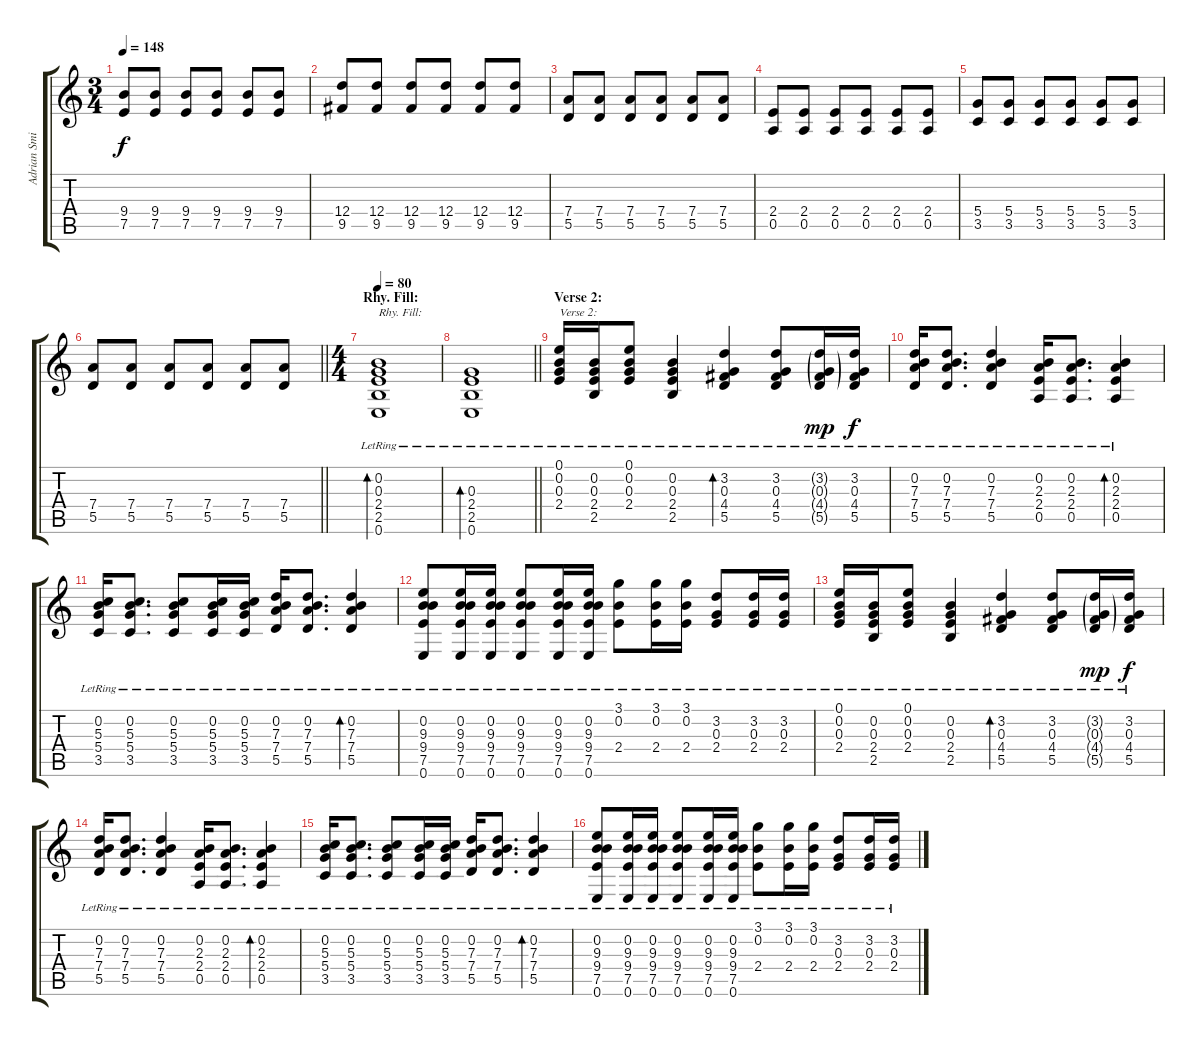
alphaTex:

\track ("Adrian Smith" "Adrian Smi") {instrument overdrivenguitar}
\staff {score tabs}
\tuning (E4 B3 G3 D3 A2 E2) {hide}
\ts (3 4)
\tempo 148
\clef g2
\ks c
(9.4 7.5).8{dy f} (9.4 7.5).8 (9.4 7.5).8 (9.4 7.5).8 (9.4 7.5).8 (9.4 7.5).8 |
(12.4 9.5).8 (12.4 9.5).8 (12.4 9.5).8 (12.4 9.5).8 (12.4 9.5).8 (12.4 9.5).8 |
(7.4 5.5).8 (7.4 5.5).8 (7.4 5.5).8 (7.4 5.5).8 (7.4 5.5).8 (7.4 5.5).8 |
(2.4 0.5).8 (2.4 0.5).8 (2.4 0.5).8 (2.4 0.5).8 (2.4 0.5).8 (2.4 0.5).8 |
(5.4 3.5).8 (5.4 3.5).8 (5.4 3.5).8 (5.4 3.5).8 (5.4 3.5).8 (5.4 3.5).8 |
\barLineRight lightlight
(7.4 5.5).8 (7.4 5.5).8 (7.4 5.5).8 (7.4 5.5).8 (7.4 5.5).8 (7.4 5.5).8 |
\ts (4 4)
\section ("" "Rhy. Fill:")
\tempo 80
(0.2{lr} 0.3{lr} 2.4{lr} 2.5{lr} 0.6{lr}).1{bd 240 txt "Rhy. Fill:" instrument electricguitarclean} |
\barLineRight lightlight
(0.3{lr} 2.4{lr} 2.5{lr} 0.6{lr}).1{bd 240} |
\section ("" "Verse 2:")
(0.1{lr} 0.2{lr} 0.3{lr} 2.4{lr}).16{txt "Verse 2:"} (0.2{lr} 0.3{lr} 2.4{lr} 2.5{lr}).16 (0.1{lr} 0.2{lr} 0.3{lr} 2.4{lr}).8 (0.2{lr} 0.3{lr} 2.4{lr} 2.5{lr}).4 (3.2{lr} 0.3{lr} 4.4{lr} 5.5{lr}).4{bd 120} (3.2{lr} 0.3{lr} 4.4{lr} 5.5{lr}).8 (3.2{g lr} 0.3{g lr} 4.4{g lr} 5.5{g lr}).16{dy mp} (3.2{lr} 0.3{lr} 4.4{lr} 5.5{lr}).16{dy f} |
(0.2{lr} 7.3{lr} 7.4{lr} 5.5{lr}).16 (0.2{lr} 7.3{lr} 7.4{lr} 5.5{lr}).8{d} (0.2{lr} 7.3{lr} 7.4{lr} 5.5{lr}).4 (0.2{lr} 2.3{lr} 2.4{lr} 0.5{lr}).16 (0.2{lr} 2.3{lr} 2.4{lr} 0.5{lr}).8{d} (0.2{lr} 2.3{lr} 2.4{lr} 0.5{lr}).4{bd 120} |
(0.2{lr} 5.3{lr} 5.4{lr} 3.5{lr}).16 (0.2{lr} 5.3{lr} 5.4{lr} 3.5{lr}).8{d} (0.2{lr} 5.3{lr} 5.4{lr} 3.5{lr}).8 (0.2{lr} 5.3{lr} 5.4{lr} 3.5{lr}).16 (0.2{lr} 5.3{lr} 5.4{lr} 3.5{lr}).16 (0.2{lr} 7.3{lr} 7.4{lr} 5.5{lr}).16 (0.2{lr} 7.3{lr} 7.4{lr} 5.5{lr}).8{d} (0.2{lr} 7.3{lr} 7.4{lr} 5.5{lr}).4{bd 120} |
(0.2{lr} 9.3{lr} 9.4{lr} 7.5{lr} 0.6{lr}).8 (0.2{lr} 9.3{lr} 9.4{lr} 7.5{lr} 0.6{lr}).16 (0.2{lr} 9.3{lr} 9.4{lr} 7.5{lr} 0.6{lr}).16 (0.2{lr} 9.3{lr} 9.4{lr} 7.5{lr} 0.6{lr}).8 (0.2{lr} 9.3{lr} 9.4{lr} 7.5{lr} 0.6{lr}).16 (0.2{lr} 9.3{lr} 9.4{lr} 7.5{lr} 0.6{lr}).16 (3.1{lr} 0.2{lr} 2.4{lr}).8 (3.1{lr} 0.2{lr} 2.4{lr}).16 (3.1{lr} 0.2{lr} 2.4{lr}).16 (3.2{lr} 0.3{lr} 2.4{lr}).8 (3.2{lr} 0.3{lr} 2.4{lr}).16 (3.2{lr} 0.3{lr} 2.4{lr}).16 |
(0.1{lr} 0.2{lr} 0.3{lr} 2.4{lr}).16 (0.2{lr} 0.3{lr} 2.4{lr} 2.5{lr}).16 (0.1{lr} 0.2{lr} 0.3{lr} 2.4{lr}).8 (0.2{lr} 0.3{lr} 2.4{lr} 2.5{lr}).4 (3.2{lr} 0.3{lr} 4.4{lr} 5.5{lr}).4{bd 120} (3.2{lr} 0.3{lr} 4.4{lr} 5.5{lr}).8 (3.2{g lr} 0.3{g lr} 4.4{g lr} 5.5{g lr}).16{dy mp} (3.2{lr} 0.3{lr} 4.4{lr} 5.5{lr}).16{dy f} |
(0.2{lr} 7.3{lr} 7.4{lr} 5.5{lr}).16 (0.2{lr} 7.3{lr} 7.4{lr} 5.5{lr}).8{d} (0.2{lr} 7.3{lr} 7.4{lr} 5.5{lr}).4 (0.2{lr} 2.3{lr} 2.4{lr} 0.5{lr}).16 (0.2{lr} 2.3{lr} 2.4{lr} 0.5{lr}).8{d} (0.2{lr} 2.3{lr} 2.4{lr} 0.5{lr}).4{bd 120} |
(0.2{lr} 5.3{lr} 5.4{lr} 3.5{lr}).16 (0.2{lr} 5.3{lr} 5.4{lr} 3.5{lr}).8{d} (0.2{lr} 5.3{lr} 5.4{lr} 3.5{lr}).8 (0.2{lr} 5.3{lr} 5.4{lr} 3.5{lr}).16 (0.2{lr} 5.3{lr} 5.4{lr} 3.5{lr}).16 (0.2{lr} 7.3{lr} 7.4{lr} 5.5{lr}).16 (0.2{lr} 7.3{lr} 7.4{lr} 5.5{lr}).8{d} (0.2{lr} 7.3{lr} 7.4{lr} 5.5{lr}).4{bd 120} |
(0.2{lr} 9.3{lr} 9.4{lr} 7.5{lr} 0.6{lr}).8 (0.2{lr} 9.3{lr} 9.4{lr} 7.5{lr} 0.6{lr}).16 (0.2{lr} 9.3{lr} 9.4{lr} 7.5{lr} 0.6{lr}).16 (0.2{lr} 9.3{lr} 9.4{lr} 7.5{lr} 0.6{lr}).8 (0.2{lr} 9.3{lr} 9.4{lr} 7.5{lr} 0.6{lr}).16 (0.2{lr} 9.3{lr} 9.4{lr} 7.5{lr} 0.6{lr}).16 (3.1{lr} 0.2{lr} 2.4{lr}).8 (3.1{lr} 0.2{lr} 2.4{lr}).16 (3.1{lr} 0.2{lr} 2.4{lr}).16 (3.2{lr} 0.3{lr} 2.4{lr}).8 (3.2{lr} 0.3{lr} 2.4{lr}).16 (3.2{lr} 0.3{lr} 2.4{lr}).16
